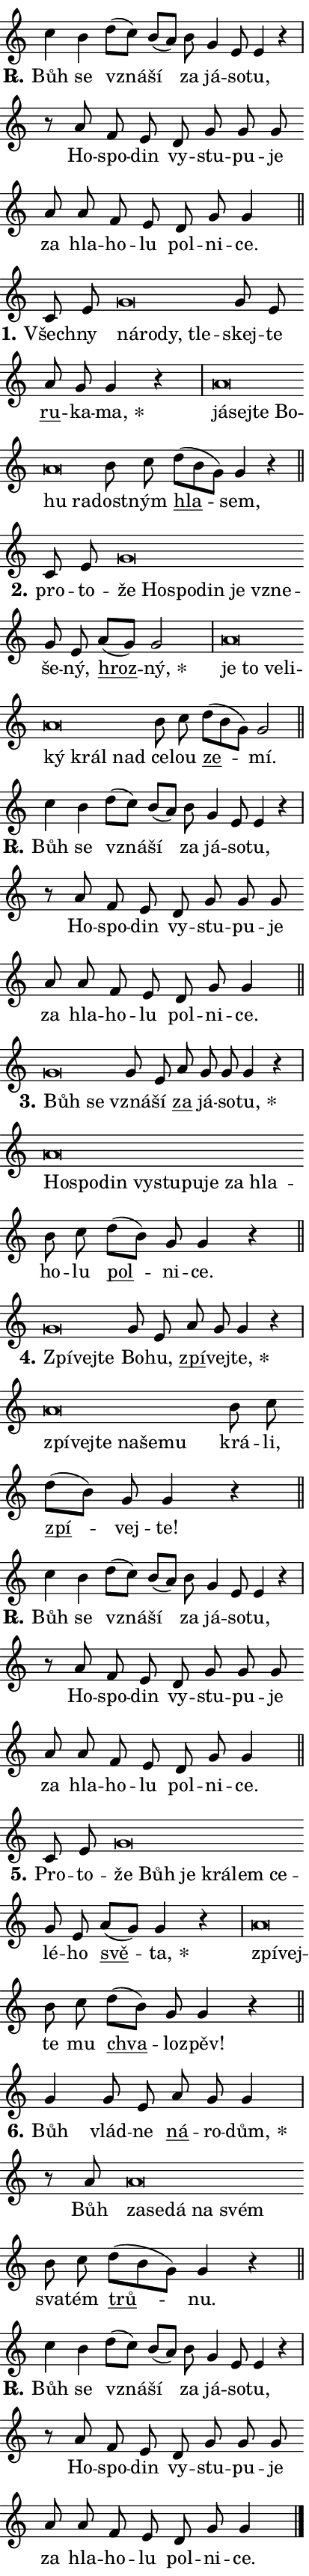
\version "2.24.0"
\header { tagline = "" }
\paper {
  indent = 0\cm
  top-margin = 0\cm
  right-margin = 0.13\cm % to fit lyric hyphens
  bottom-margin = 0\cm
  left-margin = 0\cm
  paper-width = 7\cm
  page-breaking = #ly:one-page-breaking
  system-system-spacing.basic-distance = #11
  score-system-spacing.basic-distance = #11
  ragged-last = ##f
}


%% Author: Thomas Morley
%% https://lists.gnu.org/archive/html/lilypond-user/2020-05/msg00002.html
#(define (line-position grob)
"Returns position of @var[grob} in current system:
   @code{'start}, if at first time-step
   @code{'end}, if at last time-step
   @code{'middle} otherwise
"
  (let* ((col (ly:item-get-column grob))
         (ln (ly:grob-object col 'left-neighbor))
         (rn (ly:grob-object col 'right-neighbor))
         (col-to-check-left (if (ly:grob? ln) ln col))
         (col-to-check-right (if (ly:grob? rn) rn col))
         (break-dir-left
           (and
             (ly:grob-property col-to-check-left 'non-musical #f)
             (ly:item-break-dir col-to-check-left)))
         (break-dir-right
           (and
             (ly:grob-property col-to-check-right 'non-musical #f)
             (ly:item-break-dir col-to-check-right))))
        (cond ((eqv? 1 break-dir-left) 'start)
              ((eqv? -1 break-dir-right) 'end)
              (else 'middle))))

#(define (tranparent-at-line-position vctor)
  (lambda (grob)
  "Relying on @code{line-position} select the relevant enry from @var{vctor}.
Used to determine transparency,"
    (case (line-position grob)
      ((end) (not (vector-ref vctor 0)))
      ((middle) (not (vector-ref vctor 1)))
      ((start) (not (vector-ref vctor 2))))))

noteHeadBreakVisibility =
#(define-music-function (break-visibility)(vector?)
"Makes @code{NoteHead}s transparent relying on @var{break-visibility}"
#{
  \override NoteHead.transparent =
    #(tranparent-at-line-position break-visibility)
#})

#(define delete-ledgers-for-transparent-note-heads
  (lambda (grob)
    "Reads whether a @code{NoteHead} is transparent.
If so this @code{NoteHead} is removed from @code{'note-heads} from
@var{grob}, which is supposed to be @code{LedgerLineSpanner}.
As a result ledgers are not printed for this @code{NoteHead}"
    (let* ((nhds-array (ly:grob-object grob 'note-heads))
           (nhds-list
             (if (ly:grob-array? nhds-array)
                 (ly:grob-array->list nhds-array)
                 '()))
           ;; Relies on the transparent-property being done before
           ;; Staff.LedgerLineSpanner.after-line-breaking is executed.
           ;; This is fragile ...
           (to-keep
             (remove
               (lambda (nhd)
                 (ly:grob-property nhd 'transparent #f))
               nhds-list)))
      ;; TODO find a better method to iterate over grob-arrays, similiar
      ;; to filter/remove etc for lists
      ;; For now rebuilt from scratch
      (set! (ly:grob-object grob 'note-heads)  '())
      (for-each
        (lambda (nhd)
          (ly:pointer-group-interface::add-grob grob 'note-heads nhd))
        to-keep))))

squashNotes = {
  \override NoteHead.X-extent = #'(-0.2 . 0.2)
  \override NoteHead.Y-extent = #'(-0.75 . 0)
  \override NoteHead.stencil =
    #(lambda (grob)
       (let ((pos (ly:grob-property grob 'staff-position)))
         (begin
           (if (< pos -7) (display "ERROR: Lower brevis then expected\n") (display "OK: Expected brevis position\n"))
           (if (<= pos -6) ly:text-interface::print ly:note-head::print))))
}
unSquashNotes = {
  \revert NoteHead.X-extent
  \revert NoteHead.Y-extent
  \revert NoteHead.stencil
}

hideNotes = \noteHeadBreakVisibility #begin-of-line-visible
unHideNotes = \noteHeadBreakVisibility #all-visible

% work-around for resetting accidentals
% https://lilypond.org/doc/v2.23/Documentation/notation/displaying-rhythms#unmetered-music
cadenzaMeasure = {
  \cadenzaOff
  \partial 1024 s1024
  \cadenzaOn
}

#(define-markup-command (accent layout props text) (markup?)
  "Underline accented syllable"
  (interpret-markup layout props
    #{\markup \override #'(offset . 4.3) \underline { #text }#}))

responsum = \markup \concat {
  "R" \hspace #-1.05 \path #0.1 #'((moveto 0 0.07) (lineto 0.9 0.8)) \hspace #0.05 "."
}

spaceSize = #0.6828661417322834 % exact space size for TeX Gyre Schola

\layout {
  \context {
    \Staff
    \remove "Time_signature_engraver"
    \override LedgerLineSpanner.after-line-breaking = #delete-ledgers-for-transparent-note-heads
  }
  \context {
    \Lyrics {
      \override LyricSpace.minimum-distance = \spaceSize
      \override LyricText.font-name = #"TeX Gyre Schola"
      \override LyricText.font-size = 1
      \override StanzaNumber.font-name = #"TeX Gyre Schola Bold"
      \override StanzaNumber.font-size = 1
    }
  }
  \context {
    \Score 
    \override NoteHead.text =
      #(lambda (grob) 
        (let ((pos (ly:grob-property grob 'staff-position)))
          #{\markup {
            \combine
              \halign #-0.55 \raise #(if (= pos -6) 0 0.5) \override #'(thickness . 2) \draw-line #'(3.2 . 0)
              \musicglyph "noteheads.sM1"
          }#}))
  }
}

% magnetic-lyrics.ily
%
%   written by
%     Jean Abou Samra <jean@abou-samra.fr>
%     Werner Lemberg <wl@gnu.org>
%
%   adapted by
%     Jiri Hon <jiri.hon@gmail.com>
%
% Version 2022-Apr-15

% https://www.mail-archive.com/lilypond-user@gnu.org/msg149350.html

#(define (Left_hyphen_pointer_engraver context)
   "Collect syllable-hyphen-syllable occurrences in lyrics and store
them in properties.  This engraver only looks to the left.  For
example, if the lyrics input is @code{foo -- bar}, it does the
following.

@itemize @bullet
@item
Set the @code{text} property of the @code{LyricHyphen} grob between
@q{foo} and @q{bar} to @code{foo}.

@item
Set the @code{left-hyphen} property of the @code{LyricText} grob with
text @q{foo} to the @code{LyricHyphen} grob between @q{foo} and
@q{bar}.
@end itemize

Use this auxiliary engraver in combination with the
@code{lyric-@/text::@/apply-@/magnetic-@/offset!} hook."
   (let ((hyphen #f)
         (text #f))
     (make-engraver
      (acknowledgers
       ((lyric-syllable-interface engraver grob source-engraver)
        (set! text grob)))
      (end-acknowledgers
       ((lyric-hyphen-interface engraver grob source-engraver)
        ;(when (not (grob::has-interface grob 'lyric-space-interface))
          (set! hyphen grob)));)
      ((stop-translation-timestep engraver)
       (when (and text hyphen)
         (ly:grob-set-object! text 'left-hyphen hyphen))
       (set! text #f)
       (set! hyphen #f)))))

#(define (lyric-text::apply-magnetic-offset! grob)
   "If the space between two syllables is less than the value in
property @code{LyricText@/.details@/.squash-threshold}, move the right
syllable to the left so that it gets concatenated with the left
syllable.

Use this function as a hook for
@code{LyricText@/.after-@/line-@/breaking} if the
@code{Left_@/hyphen_@/pointer_@/engraver} is active."
   (let ((hyphen (ly:grob-object grob 'left-hyphen #f)))
     (when hyphen
       (let ((left-text (ly:spanner-bound hyphen LEFT)))
         (when (grob::has-interface left-text 'lyric-syllable-interface)
           (let* ((common (ly:grob-common-refpoint grob left-text X))
                  (this-x-ext (ly:grob-extent grob common X))
                  (left-x-ext
                   (begin
                     ;; Trigger magnetism for left-text.
                     (ly:grob-property left-text 'after-line-breaking)
                     (ly:grob-extent left-text common X)))
                  ;; `delta` is the gap width between two syllables.
                  (delta (- (interval-start this-x-ext)
                            (interval-end left-x-ext)))
                  (details (ly:grob-property grob 'details))
                  (threshold (assoc-get 'squash-threshold details 0.2)))
             (when (< delta threshold)
               (let* (;; We have to manipulate the input text so that
                      ;; ligatures crossing syllable boundaries are not
                      ;; disabled.  For languages based on the Latin
                      ;; script this is essentially a beautification.
                      ;; However, for non-Western scripts it can be a
                      ;; necessity.
                      (lt (ly:grob-property left-text 'text))
                      (rt (ly:grob-property grob 'text))
                      (is-space (grob::has-interface hyphen 'lyric-space-interface))
                      (space (if is-space " " ""))
                      (extra-delta (if is-space spaceSize 0))
                      ;; Append new syllable.
                      (ltrt-space (if (and (string? lt) (string? rt))
                                (string-append lt space rt)
                                (make-concat-markup (list lt space rt))))
                      ;; Right-align `ltrt` to the right side.
                      (ltrt-space-markup (grob-interpret-markup
                               grob
                               (make-translate-markup
                                (cons (interval-length this-x-ext) 0)
                                (make-right-align-markup ltrt-space)))))
                 (begin
                   ;; Don't print `left-text`.
                   (ly:grob-set-property! left-text 'stencil #f)
                   ;; Set text and stencil (which holds all collected
                   ;; syllables so far) and shift it to the left.
                   (ly:grob-set-property! grob 'text ltrt-space)
                   (ly:grob-set-property! grob 'stencil ltrt-space-markup)
                   (ly:grob-translate-axis! grob (- (- delta extra-delta)) X))))))))))


#(define (lyric-hyphen::displace-bounds-first grob)
   ;; Make very sure this callback isn't triggered too early.
   (let ((left (ly:spanner-bound grob LEFT))
         (right (ly:spanner-bound grob RIGHT)))
     (ly:grob-property left 'after-line-breaking)
     (ly:grob-property right 'after-line-breaking)
     (ly:lyric-hyphen::print grob)))

squashThreshold = #0.4

\layout {
  \context {
    \Lyrics
    \consists #Left_hyphen_pointer_engraver
    \override LyricText.after-line-breaking =
      #lyric-text::apply-magnetic-offset!
    \override LyricHyphen.stencil = #lyric-hyphen::displace-bounds-first
    \override LyricText.details.squash-threshold = \squashThreshold
    \override LyricHyphen.minimum-distance = 0
    \override LyricHyphen.minimum-length = \squashThreshold
  }
}

squashText = \override LyricText.details.squash-threshold = 9999
unSquashText = \override LyricText.details.squash-threshold = \squashThreshold

leftText = \override LyricText.self-alignment-X = #LEFT
unLeftText = \revert LyricText.self-alignment-X

starOffset = #(lambda (grob) 
                (let ((x_offset (ly:self-alignment-interface::aligned-on-x-parent grob)))
                  (if (= x_offset 0) 0 (+ x_offset 1.2))))

star = #(define-music-function (syllable)(string?)
"Append star separator at the end of a syllable"
#{
  \once \override LyricText.X-offset = #starOffset
  \lyricmode { \markup {
    #syllable
    \override #'((font-name . "TeX Gyre Schola Bold")) \hspace #0.2 \lower #0.65 \larger "*"
  } }
#})

starAccent = #(define-music-function (syllable)(string?)
"Append star separator at the end of a syllable and make accent"
#{
  \once \override LyricText.X-offset = #starOffset
  \lyricmode { \markup {
    \accent #syllable
    \override #'((font-name . "TeX Gyre Schola Bold")) \hspace #0.2 \lower #0.65 \larger "*"
  } }
#})

breath = #(define-music-function (syllable)(string?)
"Append breathing indicator at the end of a syllable"
#{
  \lyricmode { \markup { #syllable "+" } }
#})

optionalBreath = #(define-music-function (syllable)(string?)
"Append optional breathing indicator at the end of a syllable"
#{
  \lyricmode { \markup { #syllable "(+)" } }
#})


\score {
    <<
        \new Voice = "melody" { \cadenzaOn \key c \major \relative { c''4 b d8[( c)] b[( a)] \bar "" b g4 e8 e4 r \cadenzaMeasure \bar "|" r8 a f e \bar "" d g g g \bar "" a a f e d g g4 \cadenzaMeasure \bar "||" \break } }
        \new Lyrics \lyricsto "melody" { \lyricmode { \set stanza = \responsum
Bůh se vzná -- ší za já -- so -- tu, Ho -- spo -- din vy -- stu -- pu -- je za hla -- ho -- lu pol -- ni -- ce. } }
    >>
    \layout {}
}

\score {
    <<
        \new Voice = "melody" { \cadenzaOn \key c \major \relative { c'8 e \squashNotes g\breve*1/16 \hideNotes \breve*1/16 \bar "" \breve*1/16 \breve*1/16 \bar "" \unHideNotes \unSquashNotes g8 e \bar "" a g g4 r \cadenzaMeasure \bar "|" \squashNotes a\breve*1/16 \hideNotes \breve*1/16 \bar "" \breve*1/16 \bar "" \breve*1/16 \bar "" \breve*1/16 \breve*1/16 \bar "" \unHideNotes \unSquashNotes b8 c \bar "" d[( b g)] g4 r \cadenzaMeasure \bar "||" \break } }
        \new Lyrics \lyricsto "melody" { \lyricmode { \set stanza = "1."
Všech -- ny \leftText ná -- \squashText ro -- dy, tle -- \unLeftText \unSquashText skej -- te \markup \accent ru -- ka -- \star ma, \leftText já -- \squashText sej -- te Bo -- hu ra -- \unLeftText \unSquashText dost -- ným \markup \accent hla -- sem, } }
    >>
    \layout {}
}

\score {
    <<
        \new Voice = "melody" { \cadenzaOn \key c \major \relative { c'8 e \squashNotes g\breve*1/16 \hideNotes \breve*1/16 \bar "" \breve*1/16 \bar "" \breve*1/16 \bar "" \breve*1/16 \breve*1/16 \bar "" \unHideNotes \unSquashNotes g8 e \bar "" a[( g)] g2 \cadenzaMeasure \bar "|" \squashNotes a\breve*1/16 \hideNotes \breve*1/16 \bar "" \breve*1/16 \bar "" \breve*1/16 \bar "" \breve*1/16 \bar "" \breve*1/16 \breve*1/16 \bar "" \unHideNotes \unSquashNotes b8 c \bar "" d[( b g)] g2 \cadenzaMeasure \bar "||" \break } }
        \new Lyrics \lyricsto "melody" { \lyricmode { \set stanza = "2."
pro -- to -- \leftText že \squashText Ho -- spo -- din je vzne -- \unLeftText \unSquashText še -- ný, \markup \accent hroz -- \star ný, \leftText je \squashText to ve -- li -- ký král nad \unLeftText \unSquashText ce -- lou \markup \accent ze -- mí. } }
    >>
    \layout {}
}

\score {
    <<
        \new Voice = "melody" { \cadenzaOn \key c \major \relative { c''4 b d8[( c)] b[( a)] \bar "" b g4 e8 e4 r \cadenzaMeasure \bar "|" r8 a f e \bar "" d g g g \bar "" a a f e d g g4 \cadenzaMeasure \bar "||" \break } }
        \new Lyrics \lyricsto "melody" { \lyricmode { \set stanza = \responsum
Bůh se vzná -- ší za já -- so -- tu, Ho -- spo -- din vy -- stu -- pu -- je za hla -- ho -- lu pol -- ni -- ce. } }
    >>
    \layout {}
}

\score {
    <<
        \new Voice = "melody" { \cadenzaOn \key c \major \relative { \squashNotes g'\breve*1/16 \hideNotes \breve*1/16 \bar "" \unHideNotes \unSquashNotes g8 e \bar "" a g g g4 r \cadenzaMeasure \bar "|" \squashNotes a\breve*1/16 \hideNotes \breve*1/16 \bar "" \breve*1/16 \bar "" \breve*1/16 \bar "" \breve*1/16 \bar "" \breve*1/16 \bar "" \breve*1/16 \bar "" \breve*1/16 \breve*1/16 \bar "" \unHideNotes \unSquashNotes b8 c \bar "" d[( b)] g g4 r \cadenzaMeasure \bar "||" \break } }
        \new Lyrics \lyricsto "melody" { \lyricmode { \set stanza = "3."
\leftText Bůh \squashText se \unLeftText \unSquashText vzná -- ší \markup \accent za já -- so -- \star tu, \leftText Ho -- \squashText spo -- din vy -- stu -- pu -- je za hla -- \unLeftText \unSquashText ho -- lu \markup \accent pol -- ni -- ce. } }
    >>
    \layout {}
}

\score {
    <<
        \new Voice = "melody" { \cadenzaOn \key c \major \relative { \squashNotes g'\breve*1/16 \hideNotes \breve*1/16 \breve*1/16 \bar "" \unHideNotes \unSquashNotes g8 e \bar "" a g g4 r \cadenzaMeasure \bar "|" \squashNotes a\breve*1/16 \hideNotes \breve*1/16 \bar "" \breve*1/16 \bar "" \breve*1/16 \bar "" \breve*1/16 \breve*1/16 \bar "" \unHideNotes \unSquashNotes b8 c \bar "" d[( b)] g g4 r \cadenzaMeasure \bar "||" \break } }
        \new Lyrics \lyricsto "melody" { \lyricmode { \set stanza = "4."
\leftText Zpí -- \squashText vej -- te \unLeftText \unSquashText Bo -- hu, \markup \accent zpí -- vej -- \star te, \leftText zpí -- \squashText vej -- te na -- še -- mu \unLeftText \unSquashText krá -- li, \markup \accent zpí -- vej -- te! } }
    >>
    \layout {}
}

\score {
    <<
        \new Voice = "melody" { \cadenzaOn \key c \major \relative { c''4 b d8[( c)] b[( a)] \bar "" b g4 e8 e4 r \cadenzaMeasure \bar "|" r8 a f e \bar "" d g g g \bar "" a a f e d g g4 \cadenzaMeasure \bar "||" \break } }
        \new Lyrics \lyricsto "melody" { \lyricmode { \set stanza = \responsum
Bůh se vzná -- ší za já -- so -- tu, Ho -- spo -- din vy -- stu -- pu -- je za hla -- ho -- lu pol -- ni -- ce. } }
    >>
    \layout {}
}

\score {
    <<
        \new Voice = "melody" { \cadenzaOn \key c \major \relative { c'8 e \squashNotes g\breve*1/16 \hideNotes \breve*1/16 \bar "" \breve*1/16 \bar "" \breve*1/16 \bar "" \breve*1/16 \breve*1/16 \bar "" \unHideNotes \unSquashNotes g8 e \bar "" a[( g)] g4 r \cadenzaMeasure \bar "|" \squashNotes a\breve*1/16 \hideNotes \breve*1/16 \bar "" \unHideNotes \unSquashNotes b8 c \bar "" d[( b)] g g4 r \cadenzaMeasure \bar "||" \break } }
        \new Lyrics \lyricsto "melody" { \lyricmode { \set stanza = "5."
Pro -- to -- \leftText že \squashText Bůh je krá -- lem ce -- \unLeftText \unSquashText lé -- ho \markup \accent svě -- \star ta, \leftText zpí -- \squashText vej -- \unLeftText \unSquashText te mu \markup \accent chva -- lo -- zpěv! } }
    >>
    \layout {}
}

\score {
    <<
        \new Voice = "melody" { \cadenzaOn \key c \major \relative { g'4 g8 e \bar "" a g g4 \cadenzaMeasure \bar "|" r8 a8 \squashNotes a\breve*1/16 \hideNotes \breve*1/16 \bar "" \breve*1/16 \bar "" \breve*1/16 \breve*1/16 \bar "" \unHideNotes \unSquashNotes b8 c \bar "" d[( b g)] g4 r \cadenzaMeasure \bar "||" \break } }
        \new Lyrics \lyricsto "melody" { \lyricmode { \set stanza = "6."
Bůh vlád -- ne \markup \accent ná -- ro -- \star dům, Bůh \leftText za -- \squashText se -- dá na svém \unLeftText \unSquashText sva -- tém \markup \accent trů -- nu. } }
    >>
    \layout {}
}

\score {
    <<
        \new Voice = "melody" { \cadenzaOn \key c \major \relative { c''4 b d8[( c)] b[( a)] \bar "" b g4 e8 e4 r \cadenzaMeasure \bar "|" r8 a f e \bar "" d g g g \bar "" a a f e d g g4 \cadenzaMeasure \bar "||" \break } \bar "|." }
        \new Lyrics \lyricsto "melody" { \lyricmode { \set stanza = \responsum
Bůh se vzná -- ší za já -- so -- tu, Ho -- spo -- din vy -- stu -- pu -- je za hla -- ho -- lu pol -- ni -- ce. } }
    >>
    \layout {}
}
